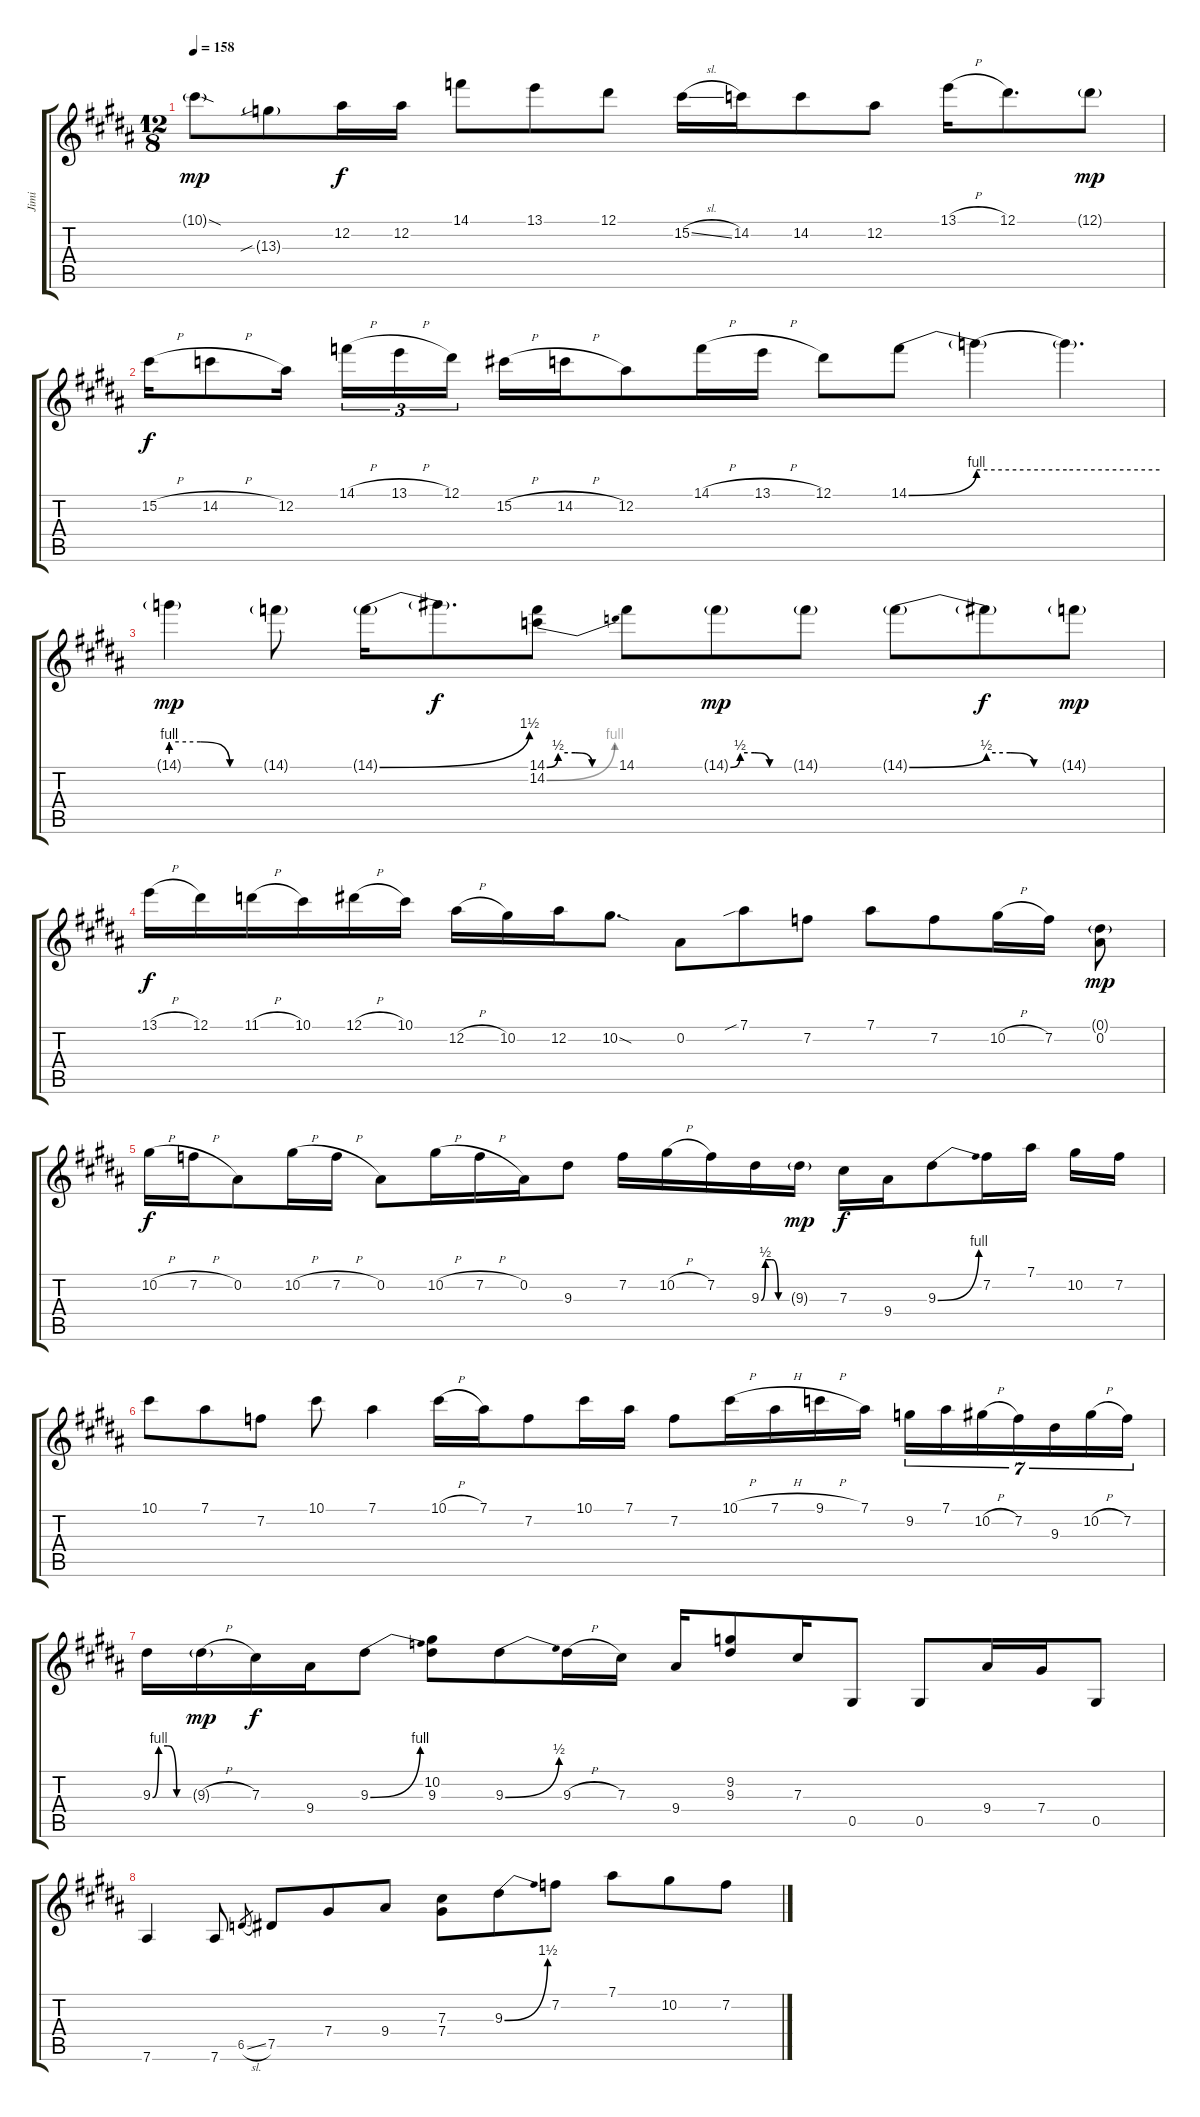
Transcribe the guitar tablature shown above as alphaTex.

\track ("Jimi" "Jimi") {instrument overdrivenguitar}
\staff {score tabs}
\tuning (Eb4 Bb3 Gb3 Db3 Ab2 Eb2) {hide}
\ts (12 8)
\tempo 158
\clef g2
\ks g#minor
10.1{sod g}.8{dy mp} 13.3{sib g}.8 12.2.16{dy f} 12.2.16 14.1.8 13.1.8 12.1.8 15.2{sl}.16 14.2.16 14.2.8 12.2.8 13.1{h}.16 12.1.8{d} 12.1{g}.8{dy mp} |
\ks b
15.2{h}.16{dy f} 14.2{h}.8 12.2.16{beam splitsecondary} 14.1{h}.16{tu (3 2)} 13.1{h}.16{tu (3 2)} 12.1.16{tu (3 2)} 15.2{h}.16 14.2{h}.16 12.2.8 14.1{h}.16 13.1{h}.16 12.1.8 14.1{be (bend 0 0 60 4)}.8 14.1{be (hold 0 4 60 4) t}.4 14.1{be (hold 0 4 60 4) t}.4{d} |
\ks g#minor
14.1{be (custom 0 4 20 4 40 0 60 0) g}.4{dy mp} 14.1{g}.8 14.1{be (bend 0 0 60 6) g}.16 14.1{t}.8{d dy f} (14.1{be (custom 0 0 10 2 25 2 40 0 60 0)} 14.2{be (bend 0 0 60 4)}).8 14.1.8 14.1{be (custom 0 0 10 2 25 2 40 0 60 0) g}.8{dy mp} 14.1{g}.8 14.1{be (bend 0 0 60 2) g}.8 14.1{be (custom 0 2 20 2 40 0 60 0) t}.8{dy f} 14.1{g}.8{dy mp} |
\ks b
13.1{h}.16{dy f} 12.1.16 11.1{h}.16 10.1.16 12.1{h}.16 10.1.16 12.2{h}.16 10.2.16 12.2.16 10.2{sod}.8{d} 0.2.8 7.1{sib}.8 7.2.8 7.1.8 7.2.8 10.2{h}.16 7.2.16 (0.1{g} 0.2).8{dy mp} |
\ks g#minor
10.2{h}.16{dy f} 7.2{h}.16 0.2.8 10.2{h}.16 7.2{h}.16 0.2.8 10.2{h}.16 7.2{h}.16 0.2.16 9.3.8 7.2.16 10.2{h}.16 7.2.16 9.3{be (custom 0 0 10 2 25 2 40 0 60 0)}.16 9.3{g}.16{dy mp} 7.3.16{dy f} 9.4.16 9.3{be (bend 0 0 60 4)}.8 7.2.16 7.1.16 10.2.16 7.2.16 |
\ks b
10.1.8 7.1.8 7.2.8 10.1.8 7.1.4 10.1{h}.16 7.1.16 7.2.8 10.1.16 7.1.16 7.2.8 10.1{h}.16 7.1{h}.16 9.1{h}.16 7.1.16 9.2.16{tu (7 4)} 7.1.16{tu (7 4)} 10.2{h}.16{tu (7 4)} 7.2.16{tu (7 4)} 9.3.16{tu (7 4)} 10.2{h}.16{tu (7 4)} 7.2.16{tu (7 4)} |
\ks g#minor
9.3{be (custom 0 0 10 4 25 4 40 0 60 0)}.16 9.3{h g}.16{dy mp} 7.3.16{dy f} 9.4.16 9.3{be (bend 0 0 60 4)}.8 (10.2 9.3).8 9.3{be (bend 0 0 60 2)}.8 9.3{h}.16 7.3.16 9.4.16 (9.2 9.3).8 7.3.16 0.5.8 0.5.8 9.4.16 7.4.16 0.5.8 |
\ks b
7.6.4 7.6.8 6.5{sl}.8{gr} 7.5.8 7.4.8 9.4.8 (7.3 7.4).8 9.3{be (bend 0 0 60 6)}.8 7.2.8 7.1.8 10.2.8 7.2.8
